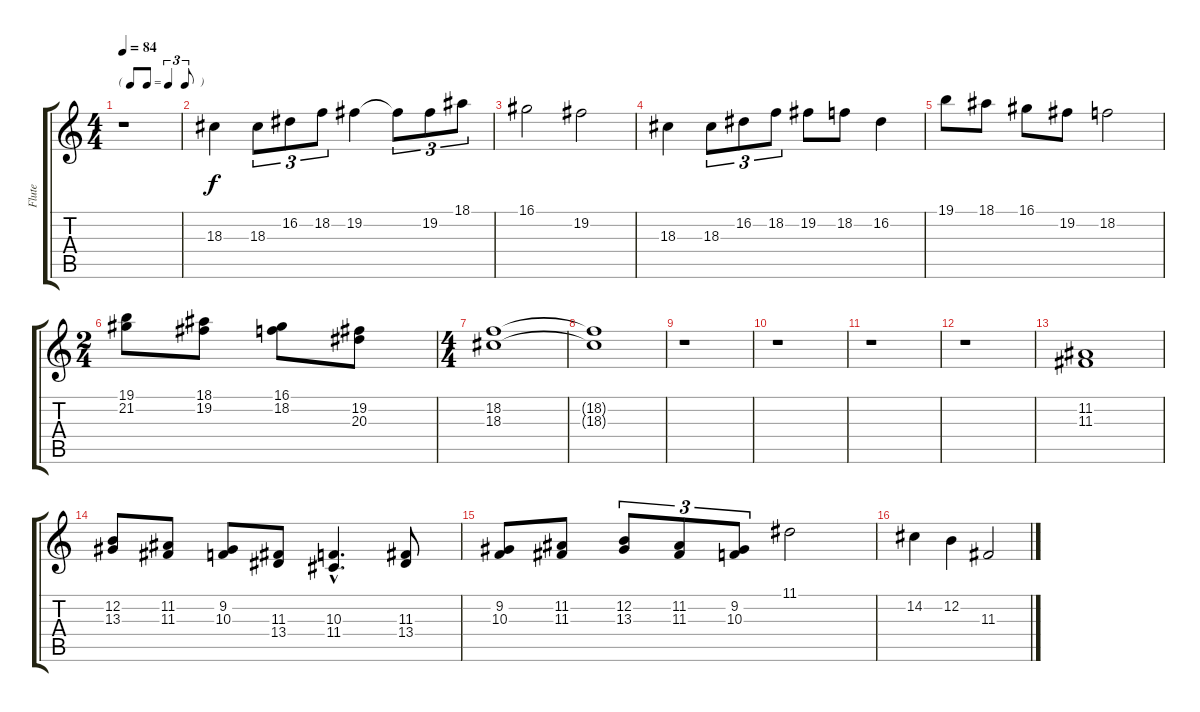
\track ("Flute" "Flute") {instrument flute}
\staff {score tabs}
\tuning (E4 B3 G3 D3 A2 E2) {hide}
\ts (4 4)
\tf triplet8th
\tempo 84
\clef g2
\ks c
r.1{dy f} |
18.3.4{instrument synthstrings1} 18.3.8{tu (3 2)} 16.2.8{tu (3 2)} 18.2.8{tu (3 2)} 19.2.4 19.2{t}.8{tu (3 2)} 19.2.8{tu (3 2)} 18.1.8{tu (3 2)} |
16.1.2 19.2.2 |
18.3.4 18.3.8{tu (3 2)} 16.2.8{tu (3 2)} 18.2.8{tu (3 2)} 19.2.8 18.2.8 16.2.4 |
19.1.8 18.1.8 16.1.8 19.2.8 18.2.2 |
\ts (2 4)
(19.1 21.2).8 (18.1 19.2).8 (16.1 18.2).8 (19.2 20.3).8 |
\ts (4 4)
(18.2 18.3).1 |
(18.2{t} 18.3{t}).1 |
r.1 |
r.1 |
r.1 |
r.1 |
(11.2 11.3).1 |
(12.2 13.3).8 (11.2 11.3).8 (9.2 10.3).8 (11.3 13.4).8 (10.3{hac} 11.4{hac}).4{d} (11.3 13.4).8 |
(9.2 10.3).8 (11.2 11.3).8 (12.2 13.3).8{tu (3 2)} (11.2 11.3).8{tu (3 2)} (9.2 10.3).8{tu (3 2)} 11.1.2 |
14.2.4 12.2.4 11.3.2
